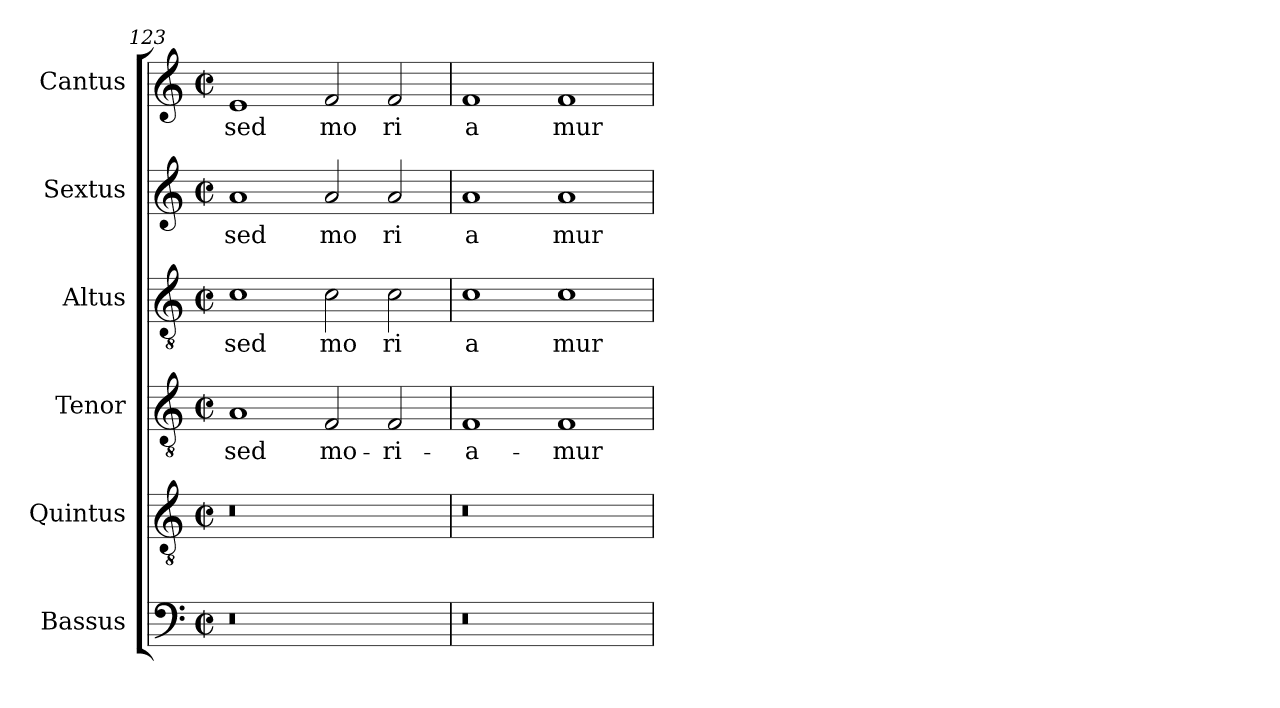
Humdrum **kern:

**kern	**kern	**kern	**text	**kern	**text	**kern	**text	**kern	**text
*part6	*part5	*part4	*part4	*part3	*part3	*part2	*part2	*part1	*part1
*staff6	*staff5	*staff4	*staff4	*staff3	*staff3	*staff2	*staff2	*staff1	*staff1
*I"Bassus	*I"Quintus	*I"Tenor	*	*I"Altus	*	*I"Sextus	*	*I"Cantus	*
*I'Bassus	*I'Quintus	*I'Tenor	*	*I'Altus	*	*	*	*I'Cantus	*
*clefF4	*clefGv2	*clefGv2	*	*clefGv2	*	*clefG2	*	*clefG2	*
*k[]	*k[]	*k[]	*	*k[]	*	*k[]	*	*k[]	*
*C:	*C:	*C:	*	*C:	*	*C:	*	*C:	*
*M2/2	*M2/2	*M2/2	*	*M2/2	*	*M2/2	*	*M2/2	*
*met(c|)	*met(c|)	*met(c|)	*	*met(c|)	*	*met(c|)	*	*met(c|)	*
=123	=123	=123	=123	=123	=123	=123	=123	=123	=123
!	!	!	!LO:LY:b	!	!LO:LY:b:cj	!	!LO:LY:b:cj	!	!LO:LY:b:cj
0r	0r	1A	sed	1c	sed	1a	sed	1e	sed
!	!	!	!LO:LY:b	!	!LO:LY:b:cj	!	!LO:LY:b:cj	!	!LO:LY:b:cj
.	.	2F/	mo-	2c\	mo	2a/	mo	2f/	mo
!	!	!	!LO:LY:b	!	!LO:LY:b:cj	!	!LO:LY:b:cj	!	!LO:LY:b:cj
.	.	2F/	-ri-	2c\	ri	2a/	ri	2f/	ri
=124	=124	=124	=124	=124	=124	=124	=124	=124	=124
!	!	!	!LO:LY:b	!	!LO:LY:b:cj	!	!LO:LY:b:cj	!	!LO:LY:b:cj
0r	0r	1F	-a-	1c	a	1a	a	1f	a
!	!	!	!LO:LY:b	!	!LO:LY:b:cj	!	!LO:LY:b:cj	!	!LO:LY:b:cj
.	.	1F	-mur	1c	mur	1a	mur	1f	mur
=	=	=	=	=	=	=	=	=	=
*-	*-	*-	*-	*-	*-	*-	*-	*-	*-
